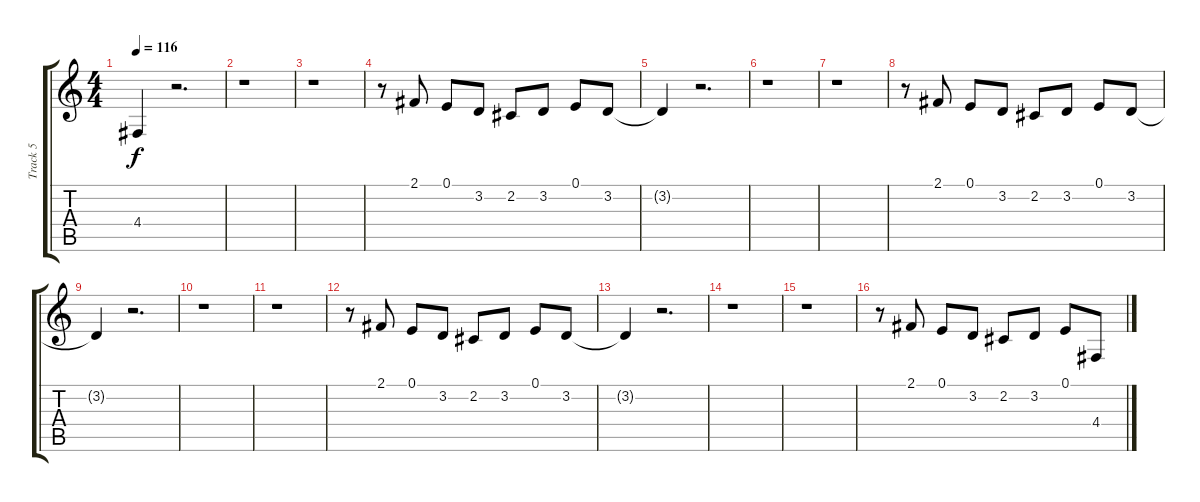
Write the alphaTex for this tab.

\track ("Track 5" "Track 5") {instrument recorder}
\staff {score tabs}
\tuning (E4 B3 G3 D3 A2 E2) {hide}
\ts (4 4)
\tempo 116
\clef g2
\ks c
4.4{t}.4{dy f} r.2{d} |
r.1 |
r.1 |
r.8 2.1.8 0.1.8 3.2.8 2.2.8 3.2.8 0.1.8 3.2.8 |
3.2{t}.4 r.2{d} |
r.1 |
r.1 |
r.8 2.1.8 0.1.8 3.2.8 2.2.8 3.2.8 0.1.8 3.2.8 |
3.2{t}.4 r.2{d} |
r.1 |
r.1 |
r.8 2.1.8 0.1.8 3.2.8 2.2.8 3.2.8 0.1.8 3.2.8 |
3.2{t}.4 r.2{d} |
r.1 |
r.1 |
r.8 2.1.8 0.1.8 3.2.8 2.2.8 3.2.8 0.1.8 4.4.8
